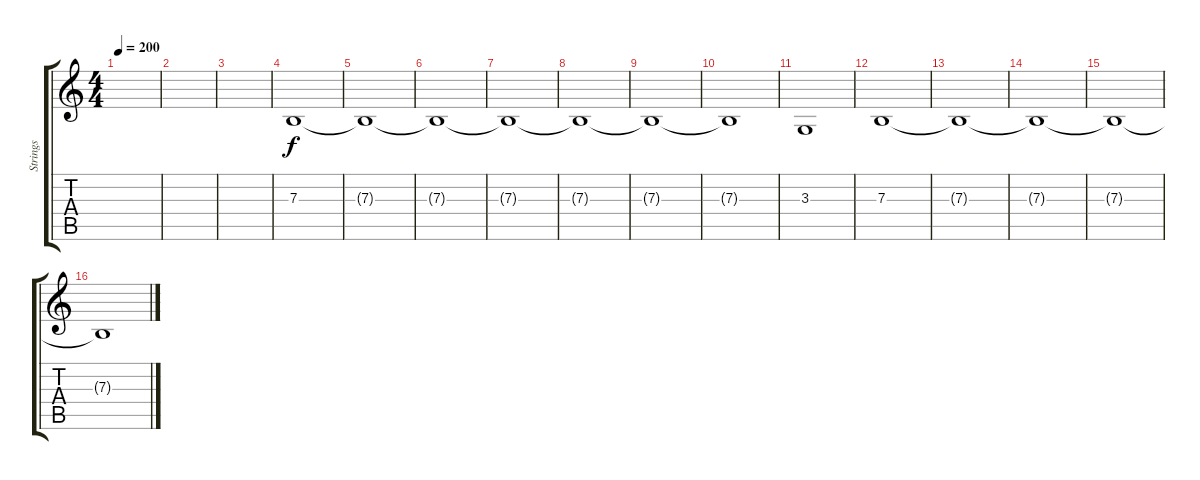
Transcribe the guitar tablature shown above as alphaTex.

\track ("Strings" "Strings") {instrument stringensemble1}
\staff {score tabs}
\tuning (Db4 Ab3 E3 B2 Gb2 B1) {hide}
\ts (4 4)
\tempo 200
\clef g2
\ks c
|
|
|
7.3.1 |
7.3{t}.1 |
7.3{t}.1 |
7.3{t}.1 |
7.3{t}.1 |
7.3{t}.1 |
7.3{t}.1 |
3.3.1 |
7.3.1 |
7.3{t}.1 |
7.3{t}.1 |
7.3{t}.1 |
7.3{t}.1
